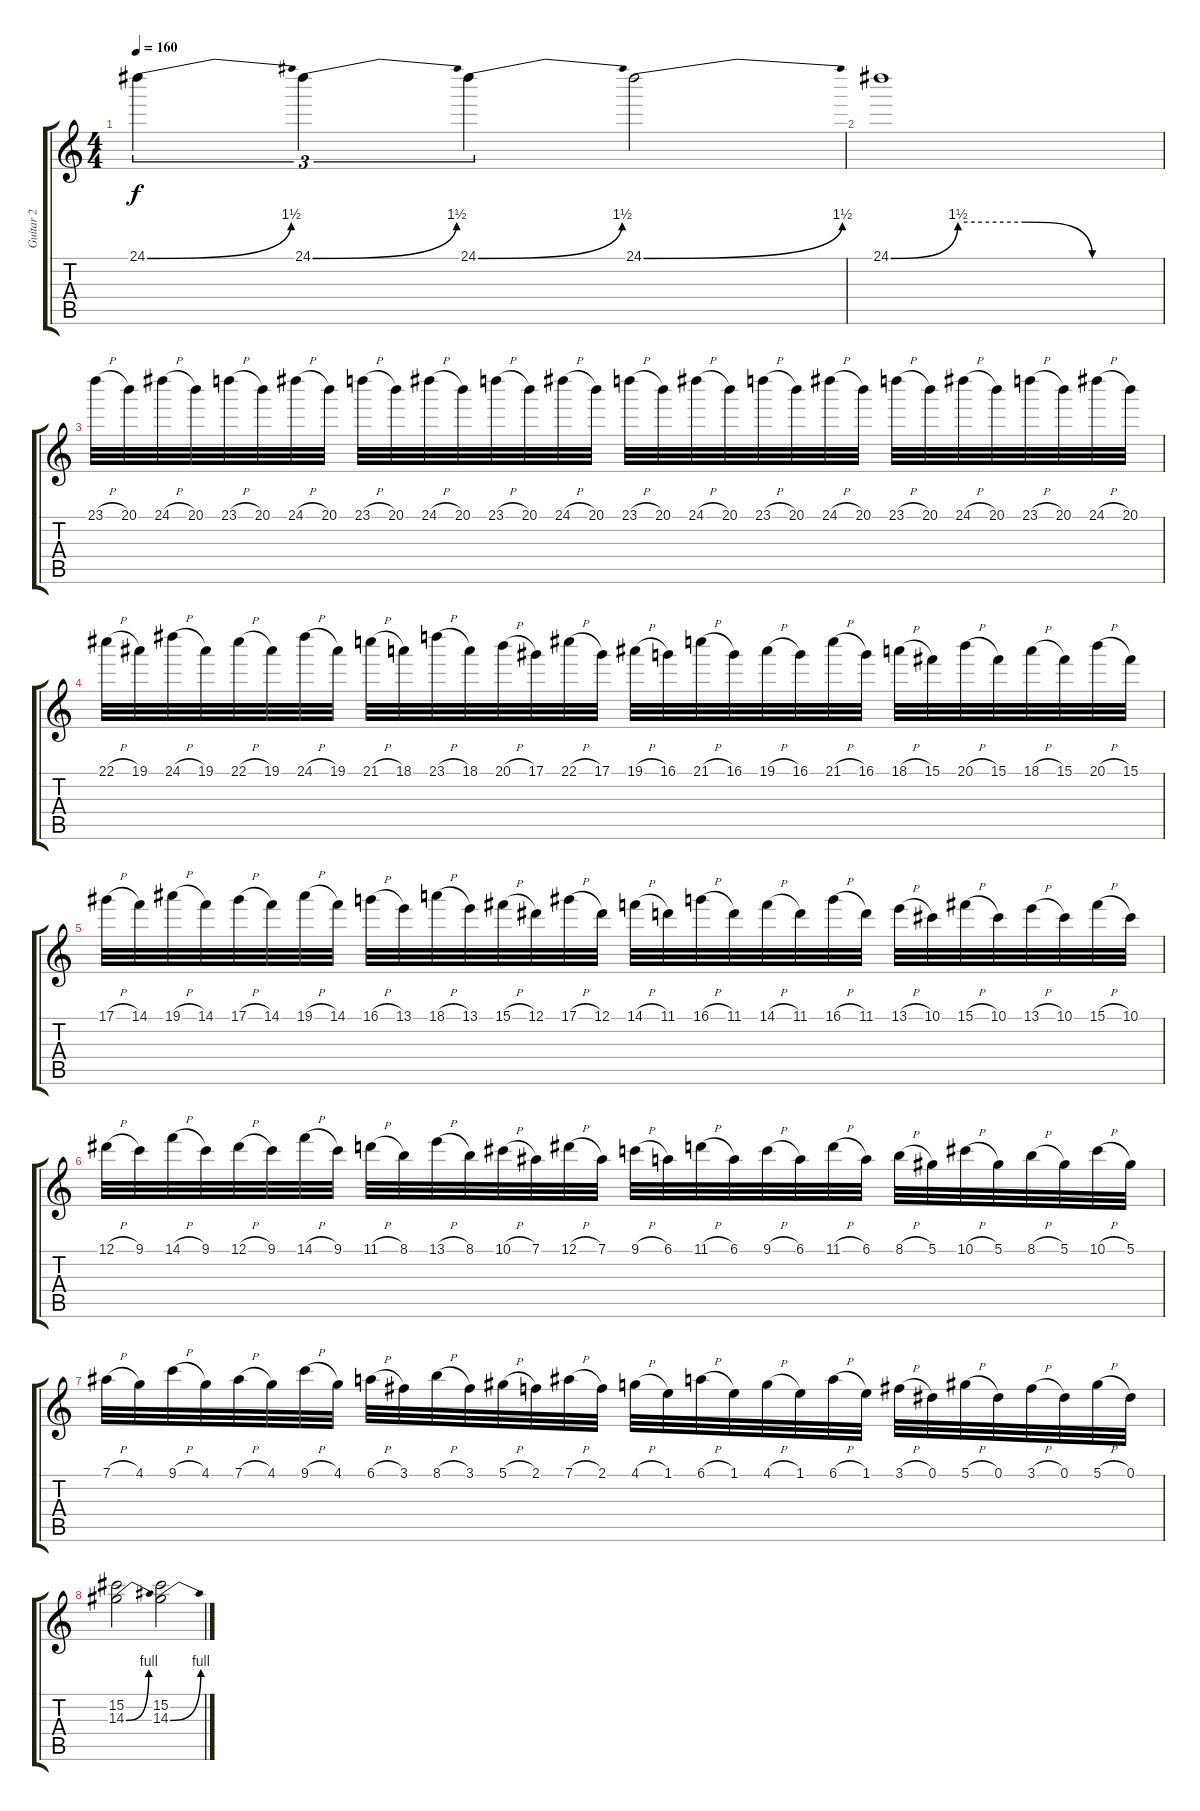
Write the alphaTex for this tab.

\track ("Guitar 2" "Guitar 2") {instrument overdrivenguitar}
\staff {score tabs}
\tuning (Eb4 Bb3 Gb3 Db3 Ab2 Eb2) {hide}
\ts (4 4)
\tempo 160
\clef g2
\ks c
24.1{be (bend 0 0 60 6)}.4{tu (3 2) dy f} 24.1{be (bend 0 0 60 6)}.4{tu (3 2)} 24.1{be (bend 0 0 60 6)}.4{tu (3 2)} 24.1{be (bend 0 0 60 6)}.2 |
24.1{be (custom 0 0 15 6 30 6 45 0 60 0)}.1 |
23.1{h}.32 20.1.32 24.1{h}.32 20.1.32 23.1{h}.32 20.1.32 24.1{h}.32 20.1.32 23.1{h}.32 20.1.32 24.1{h}.32 20.1.32 23.1{h}.32 20.1.32 24.1{h}.32 20.1.32 23.1{h}.32 20.1.32 24.1{h}.32 20.1.32 23.1{h}.32 20.1.32 24.1{h}.32 20.1.32 23.1{h}.32 20.1.32 24.1{h}.32 20.1.32 23.1{h}.32 20.1.32 24.1{h}.32 20.1.32 |
22.1{h}.32 19.1.32 24.1{h}.32 19.1.32 22.1{h}.32 19.1.32 24.1{h}.32 19.1.32 21.1{h}.32 18.1.32 23.1{h}.32 18.1.32 20.1{h}.32 17.1.32 22.1{h}.32 17.1.32 19.1{h}.32 16.1.32 21.1{h}.32 16.1.32 19.1{h}.32 16.1.32 21.1{h}.32 16.1.32 18.1{h}.32 15.1.32 20.1{h}.32 15.1.32 18.1{h}.32 15.1.32 20.1{h}.32 15.1.32 |
17.1{h}.32 14.1.32 19.1{h}.32 14.1.32 17.1{h}.32 14.1.32 19.1{h}.32 14.1.32 16.1{h}.32 13.1.32 18.1{h}.32 13.1.32 15.1{h}.32 12.1.32 17.1{h}.32 12.1.32 14.1{h}.32 11.1.32 16.1{h}.32 11.1.32 14.1{h}.32 11.1.32 16.1{h}.32 11.1.32 13.1{h}.32 10.1.32 15.1{h}.32 10.1.32 13.1{h}.32 10.1.32 15.1{h}.32 10.1.32 |
12.1{h}.32 9.1.32 14.1{h}.32 9.1.32 12.1{h}.32 9.1.32 14.1{h}.32 9.1.32 11.1{h}.32 8.1.32 13.1{h}.32 8.1.32 10.1{h}.32 7.1.32 12.1{h}.32 7.1.32 9.1{h}.32 6.1.32 11.1{h}.32 6.1.32 9.1{h}.32 6.1.32 11.1{h}.32 6.1.32 8.1{h}.32 5.1.32 10.1{h}.32 5.1.32 8.1{h}.32 5.1.32 10.1{h}.32 5.1.32 |
7.1{h}.32 4.1.32 9.1{h}.32 4.1.32 7.1{h}.32 4.1.32 9.1{h}.32 4.1.32 6.1{h}.32 3.1.32 8.1{h}.32 3.1.32 5.1{h}.32 2.1.32 7.1{h}.32 2.1.32 4.1{h}.32 1.1.32 6.1{h}.32 1.1.32 4.1{h}.32 1.1.32 6.1{h}.32 1.1.32 3.1{h}.32 0.1.32 5.1{h}.32 0.1.32 3.1{h}.32 0.1.32 5.1{h}.32 0.1.32 |
(15.2 14.3{be (bend 0 0 60 4)}).2 (15.2 14.3{be (bend 0 0 60 4)}).2
